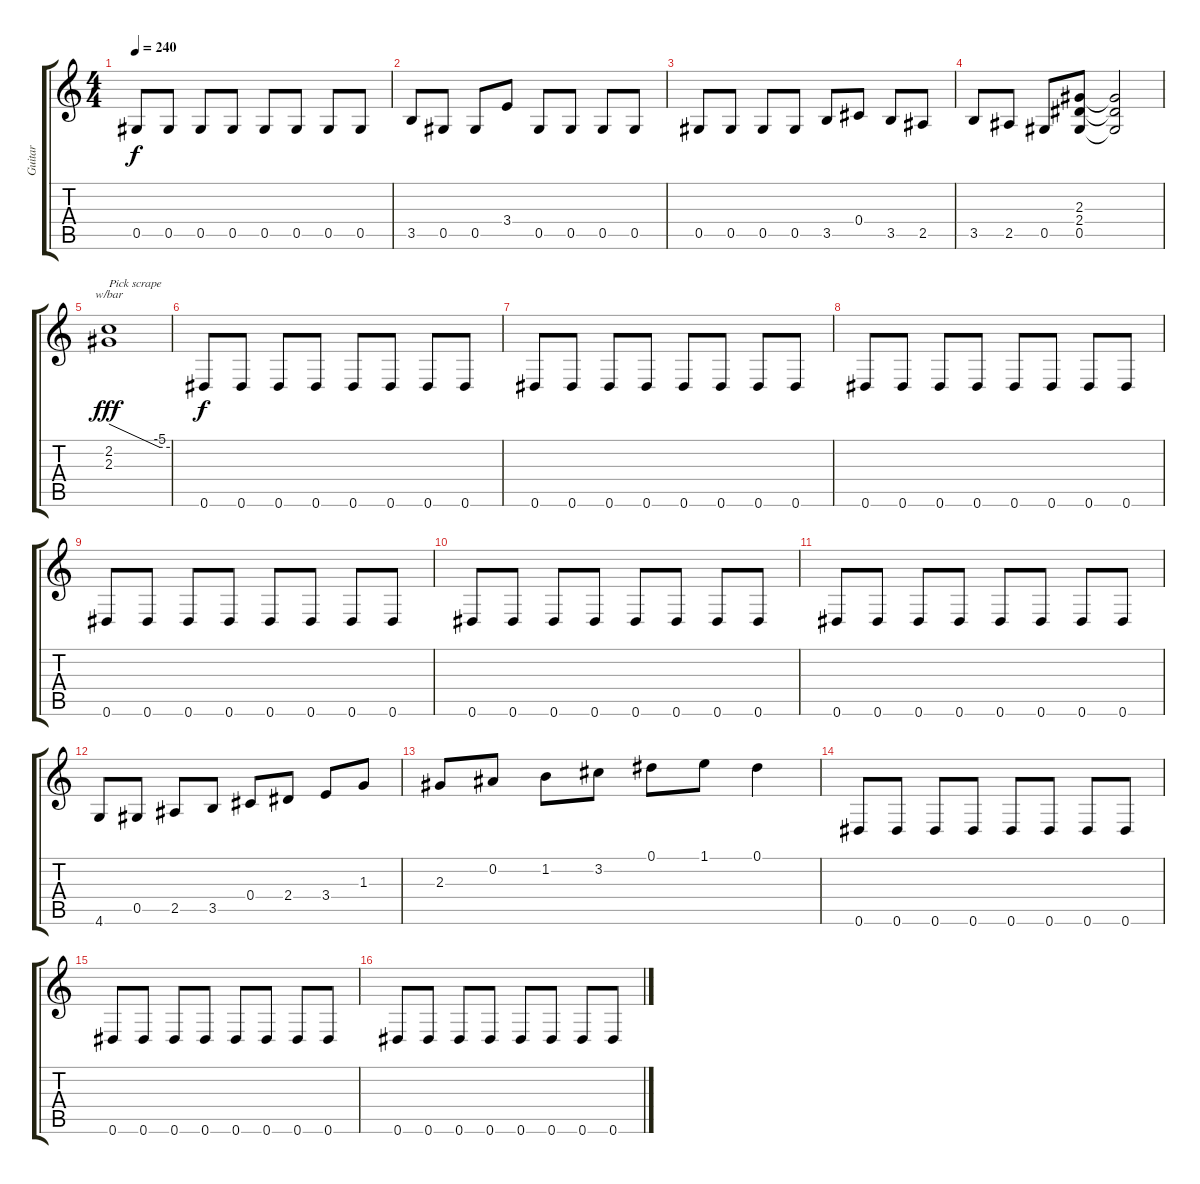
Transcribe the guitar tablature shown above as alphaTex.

\track ("Guitar" "Guitar") {instrument distortionguitar}
\staff {score tabs}
\tuning (Eb4 Bb3 Gb3 Db3 Ab2 Eb2) {hide}
\ts (4 4)
\tempo 240
\clef g2
\ks c
0.5.8{dy f} 0.5.8 0.5.8 0.5.8 0.5.8 0.5.8 0.5.8 0.5.8 |
3.5.8 0.5.8 0.5.8 3.4.8 0.5.8 0.5.8 0.5.8 0.5.8 |
0.5.8 0.5.8 0.5.8 0.5.8 3.5.8 0.4.8 3.5.8 2.5.8 |
3.5.8 2.5.8 0.5.8 (2.3 2.4 0.5).8 (2.3{t} 2.4{t} 0.5{t}).2 |
(2.2 2.3).1{tbe (custom default 0 0 50 -20 60 -20) txt "Pick scrape" dy fff instrument electricguitarmuted} |
0.6.8{dy f instrument distortionguitar} 0.6.8 0.6.8 0.6.8 0.6.8 0.6.8 0.6.8 0.6.8 |
0.6.8 0.6.8 0.6.8 0.6.8 0.6.8 0.6.8 0.6.8 0.6.8 |
0.6.8 0.6.8 0.6.8 0.6.8 0.6.8 0.6.8 0.6.8 0.6.8 |
0.6.8 0.6.8 0.6.8 0.6.8 0.6.8 0.6.8 0.6.8 0.6.8 |
0.6.8 0.6.8 0.6.8 0.6.8 0.6.8 0.6.8 0.6.8 0.6.8 |
0.6.8 0.6.8 0.6.8 0.6.8 0.6.8 0.6.8 0.6.8 0.6.8 |
4.6.8 0.5.8 2.5.8 3.5.8 0.4.8 2.4.8 3.4.8 1.3.8 |
2.3.8 0.2.8 1.2.8 3.2.8 0.1.8 1.1.8 0.1.4 |
0.6.8 0.6.8 0.6.8 0.6.8 0.6.8 0.6.8 0.6.8 0.6.8 |
0.6.8 0.6.8 0.6.8 0.6.8 0.6.8 0.6.8 0.6.8 0.6.8 |
0.6.8 0.6.8 0.6.8 0.6.8 0.6.8 0.6.8 0.6.8 0.6.8
